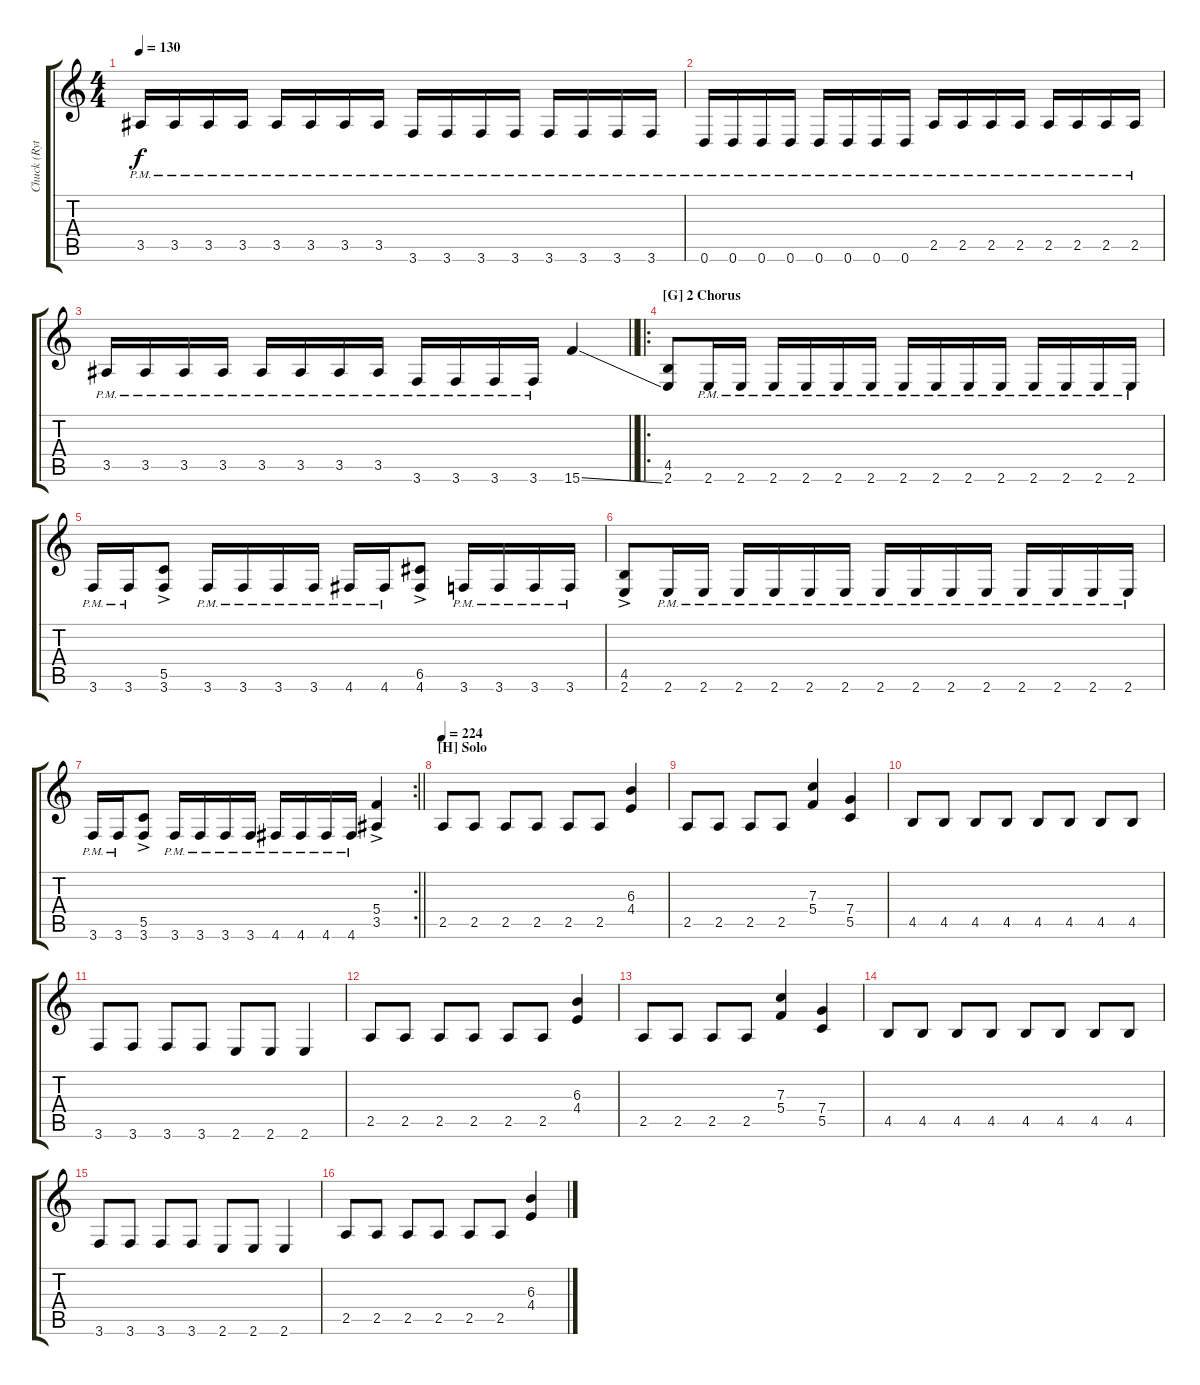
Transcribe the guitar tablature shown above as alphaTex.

\track ("Chuck (Rythm)" "Chuck (Ryt") {instrument distortionguitar}
\staff {score tabs}
\tuning (D4 A3 F3 C3 G2 D2) {hide}
\ts (4 4)
\tempo 130
\clef g2
\ks c
3.5{pm}.16{dy f} 3.5{pm}.16 3.5{pm}.16 3.5{pm}.16 3.5{pm}.16 3.5{pm}.16 3.5{pm}.16 3.5{pm}.16 3.6{pm}.16 3.6{pm}.16 3.6{pm}.16 3.6{pm}.16 3.6{pm}.16 3.6{pm}.16 3.6{pm}.16 3.6{pm}.16 |
0.6{pm}.16 0.6{pm}.16 0.6{pm}.16 0.6{pm}.16 0.6{pm}.16 0.6{pm}.16 0.6{pm}.16 0.6{pm}.16 2.5{pm}.16 2.5{pm}.16 2.5{pm}.16 2.5{pm}.16 2.5{pm}.16 2.5{pm}.16 2.5{pm}.16 2.5{pm}.16 |
\barLineRight lightlight
3.5{pm}.16 3.5{pm}.16 3.5{pm}.16 3.5{pm}.16 3.5{pm}.16 3.5{pm}.16 3.5{pm}.16 3.5{pm}.16 3.6{pm}.16 3.6{pm}.16 3.6{pm}.16 3.6{pm}.16 15.6{ss}.4 |
\ro
\section ("" "[G] 2 Chorus")
(4.5 2.6).8 2.6{pm}.16 2.6{pm}.16 2.6{pm}.16 2.6{pm}.16 2.6{pm}.16 2.6{pm}.16 2.6{pm}.16 2.6{pm}.16 2.6{pm}.16 2.6{pm}.16 2.6{pm}.16 2.6{pm}.16 2.6{pm}.16 2.6{pm}.16 |
3.6{pm}.16 3.6{pm}.16 (5.5 3.6{ac}).8 3.6{pm}.16 3.6{pm}.16 3.6{pm}.16 3.6{pm}.16 4.6{pm}.16 4.6{pm}.16 (6.5{ac} 4.6{ac}).8 3.6{pm}.16 3.6{pm}.16 3.6{pm}.16 3.6{pm}.16 |
(4.5{ac} 2.6{ac}).8 2.6{pm}.16 2.6{pm}.16 2.6{pm}.16 2.6{pm}.16 2.6{pm}.16 2.6{pm}.16 2.6{pm}.16 2.6{pm}.16 2.6{pm}.16 2.6{pm}.16 2.6{pm}.16 2.6{pm}.16 2.6{pm}.16 2.6{pm}.16 |
\rc 2
\barLineRight lightlight
3.6{pm}.16 3.6{pm}.16 (5.5{ac} 3.6{ac}).8 3.6{pm}.16 3.6{pm}.16 3.6{pm}.16 3.6{pm}.16 4.6{pm}.16 4.6{pm}.16 4.6{pm}.16 4.6{pm}.16 (5.4{ac} 3.5{ac}).4 |
\section ("" "[H] Solo")
\tempo 224
2.5.8 2.5.8 2.5.8 2.5.8 2.5.8 2.5.8 (6.3 4.4).4 |
2.5.8 2.5.8 2.5.8 2.5.8 (7.3 5.4).4 (7.4 5.5).4 |
4.5.8 4.5.8 4.5.8 4.5.8 4.5.8 4.5.8 4.5.8 4.5.8 |
3.6.8 3.6.8 3.6.8 3.6.8 2.6.8 2.6.8 2.6.4 |
2.5.8 2.5.8 2.5.8 2.5.8 2.5.8 2.5.8 (6.3 4.4).4 |
2.5.8 2.5.8 2.5.8 2.5.8 (7.3 5.4).4 (7.4 5.5).4 |
4.5.8 4.5.8 4.5.8 4.5.8 4.5.8 4.5.8 4.5.8 4.5.8 |
3.6.8 3.6.8 3.6.8 3.6.8 2.6.8 2.6.8 2.6.4 |
2.5.8 2.5.8 2.5.8 2.5.8 2.5.8 2.5.8 (6.3 4.4).4
